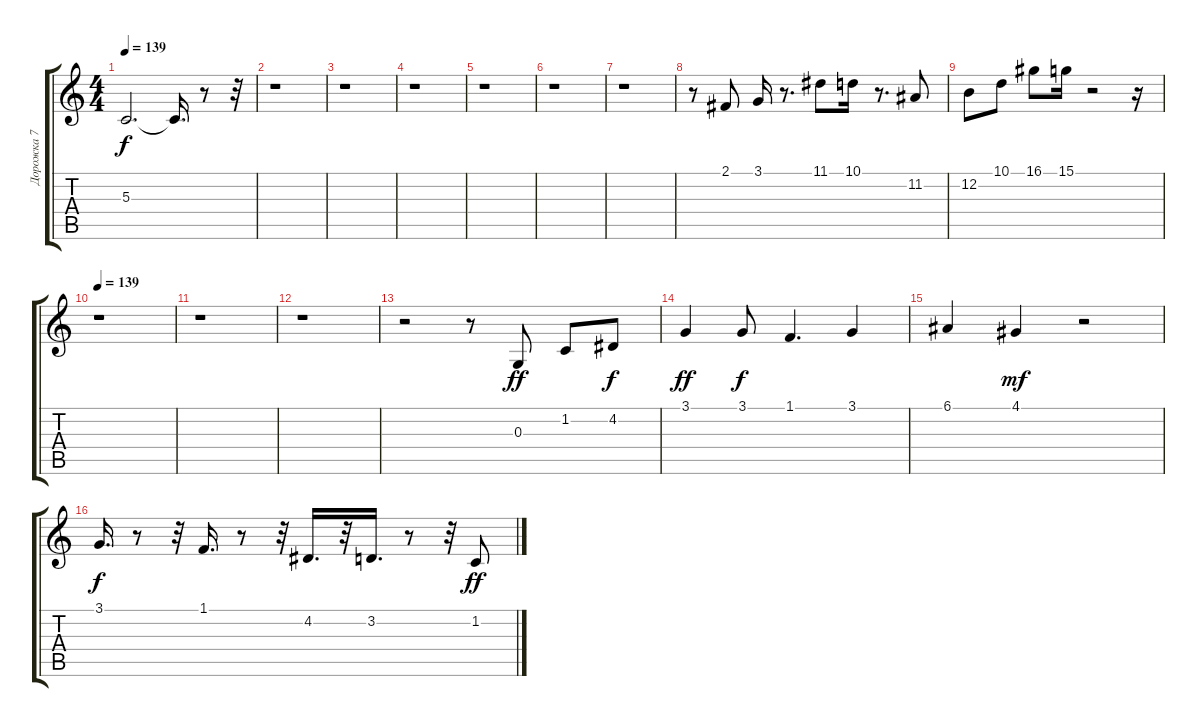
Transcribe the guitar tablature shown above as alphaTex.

\track ("Дорожка 7" "Дорожка 7") {instrument stringensemble1}
\staff {score tabs}
\tuning (E4 B3 G3 D3 A2 E2) {hide}
\ts (4 4)
\tempo 139
\clef g2
\ks c
5.3{t}.2{d dy f} 5.3{t}.16{d} r.8 r.32 |
r.1 |
r.1 |
r.1 |
r.1 |
r.1 |
r.1 |
r.8 2.1.8 3.1.16 r.8{d} 11.1.8 10.1.16 r.8{d} 11.2.8 |
12.2.8 10.1.8 16.1.8 15.1.16 r.2 r.16 |
\tempo 139
r.1 |
r.1 |
r.1 |
r.2 r.8 0.3.8{dy ff} 1.2.8 4.2.8{dy f} |
3.1.4{dy ff} 3.1.8{dy f} 1.1.4{d} 3.1.4 |
6.1.4 4.1.4{dy mf} r.2 |
3.1.16{d dy f} r.8 r.32 1.1.16{d} r.8 r.32 4.2.16{d} r.32 3.2.16{d} r.8 r.32 1.2.8{dy ff}
